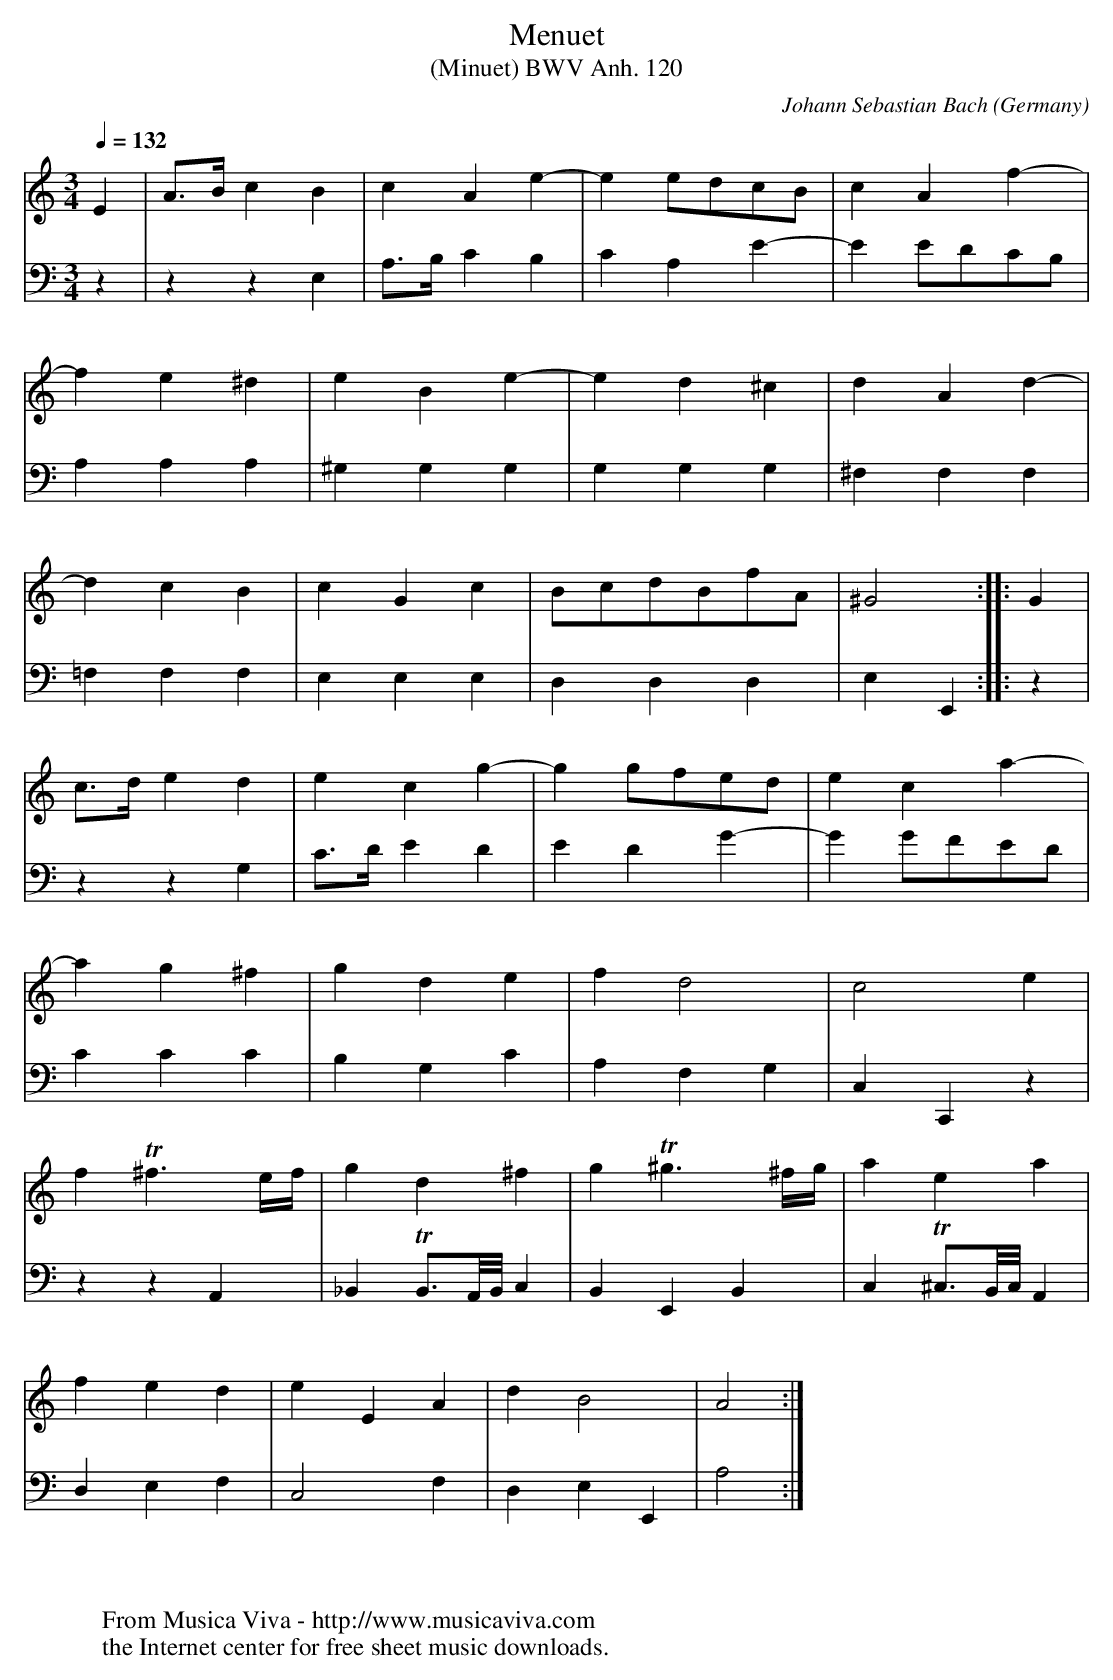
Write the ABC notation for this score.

X:1
T:Menuet
T:(Minuet) BWV Anh. 120
C:Johann Sebastian Bach
O:Germany
V:1 Program 1 6 %Harpsichord
V:2 Program 1 6 bass %Harpsichord
M:3/4
L:1/8
Q:1/4=132
K:Am
V:1
E2|A>Bc2B2|c2A2e2-|e2edcB|c2A2f2-|
V:2
z2|z2z2E,2|A,>B,C2B,2|C2A,2E2-|E2EDCB,|
V:1
f2e2^d2|e2B2e2-|e2d2^c2|d2A2d2-|
V:2
A,2A,2A,2|^G,2G,2G,2|G,2G,2G,2|^F,2F,2F,2|
V:1
d2c2B2|c2G2c2|BcdBfA|^G4::G2|
V:2
=F,2F,2F,2|E,2E,2E,2|D,2D,2D,2|E,2E,,2::z2|
V:1
c>de2d2|e2c2g2-|g2gfed|e2c2a2-|
V:2
z2z2G,2|C>DE2D2|E2D2G2-|G2GFED|
V:1
a2g2^f2|g2d2e2|f2d4|c4e2|
V:2
C2C2C2|B,2G,2C2|A,2F,2G,2|C,2C,,2z2|
V:1
f2T^f3e/f/|g2d2^f2|g2T^g3^f/g/|a2e2a2|
V:2
z2z2A,,2|_B,,2TB,,3/A,,//B,,//C,2|B,,2E,,2B,,2|C,2T^C,3/B,,//C,//A,,2|
V:1
f2e2d2|e2E2A2|d2B4|A4:|
V:2
D,2E,2F,2|C,4F,2|D,2E,2E,,2|A,4:|
W:
W:
W:  From Musica Viva - http://www.musicaviva.com
W:  the Internet center for free sheet music downloads.
